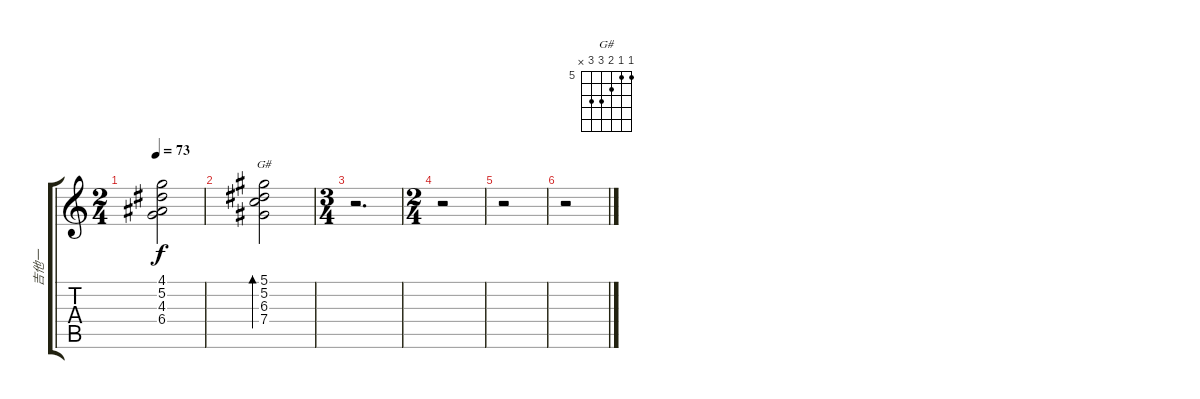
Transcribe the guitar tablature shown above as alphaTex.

\track ("吉他一" "吉他一") {instrument electricguitarclean}
\staff {score tabs}
\tuning (Eb4 Bb3 Gb3 Db3 Ab2 Eb2) {hide}
\chord ("G#" 5 5 6 7 7 x) {firstfret 5}
\ts (2 4)
\tempo 73
\clef g2
\ks c
(4.1{t} 5.2{t} 4.3{t} 6.4{t}).2{dy f} |
(5.1 5.2 6.3 7.4).2{bd 240 ch "G#"} |
\ts (3 4)
r.2{d} |
\ts (2 4)
r.2 |
r.2 |
r.2
